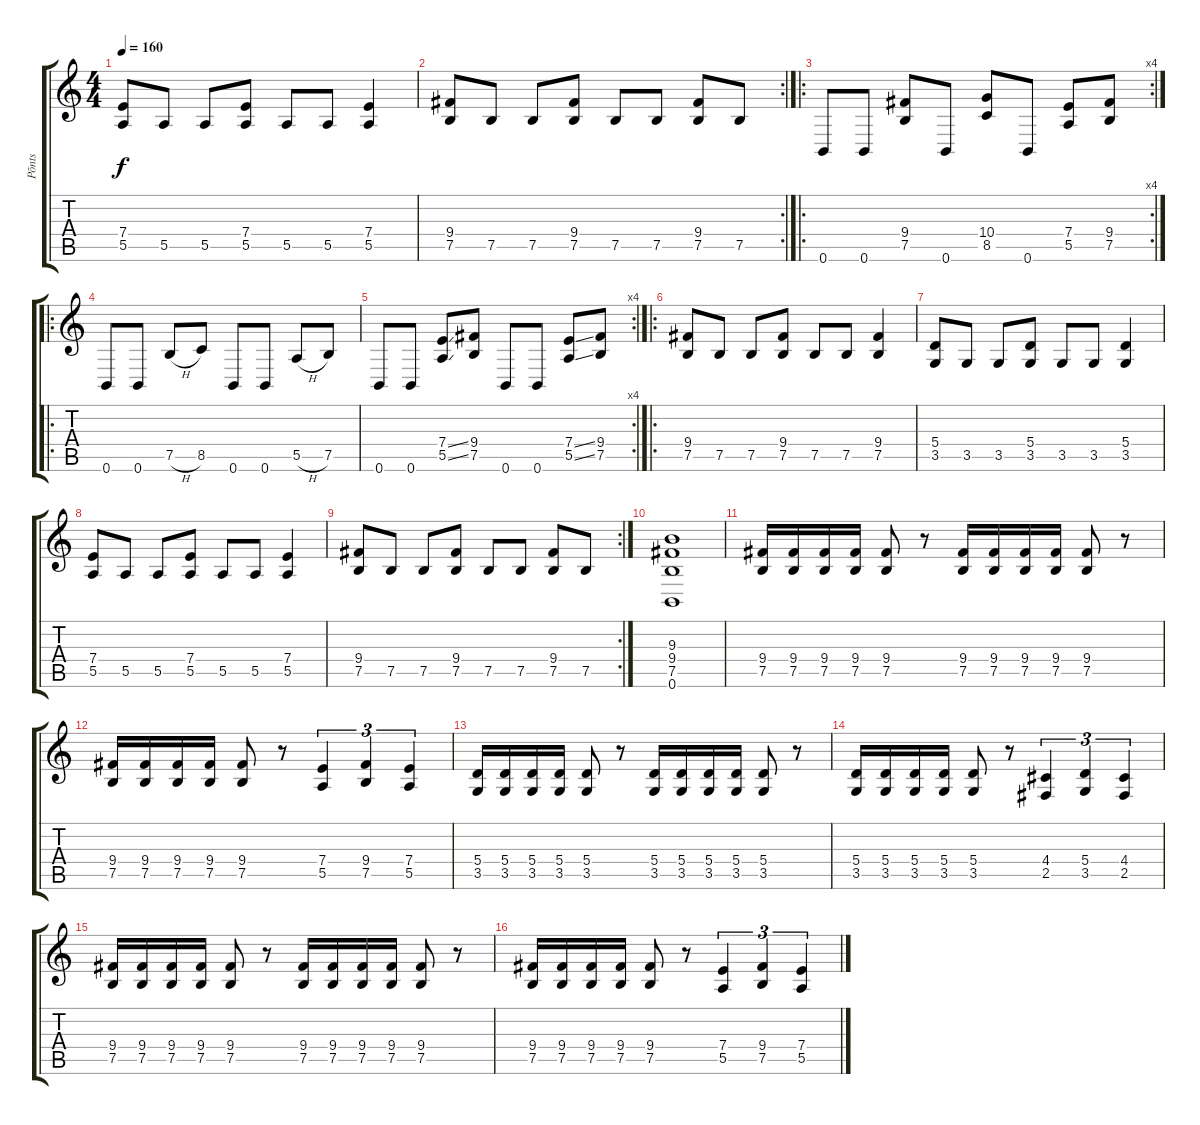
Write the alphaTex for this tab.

\track ("Põnts" "Põnts") {instrument distortionguitar}
\staff {score tabs}
\tuning (B3 Gb3 D3 A2 E2 B1) {hide}
\ts (4 4)
\tempo 160
\clef g2
\ks c
(7.4 5.5).8{dy f} 5.5.8 5.5.8 (7.4 5.5).8 5.5.8 5.5.8 (7.4 5.5).4 |
\rc 2
(9.4 7.5).8 7.5.8 7.5.8 (9.4 7.5).8 7.5.8 7.5.8 (9.4 7.5).8 7.5.8 |
\ro
\rc 4
0.6.8 0.6.8 (9.4 7.5).8 0.6.8 (10.4 8.5).8 0.6.8 (7.4 5.5).8 (9.4 7.5).8 |
\ro
0.6.8 0.6.8 7.5{h}.8 8.5.8 0.6.8 0.6.8 5.5{h}.8 7.5.8 |
\rc 4
0.6.8 0.6.8 (7.4{ss} 5.5{ss}).8 (9.4 7.5).8 0.6.8 0.6.8 (7.4{ss} 5.5{ss}).8 (9.4 7.5).8 |
\ro
(9.4 7.5).8 7.5.8 7.5.8 (9.4 7.5).8 7.5.8 7.5.8 (9.4 7.5).4 |
(5.4 3.5).8 3.5.8 3.5.8 (5.4 3.5).8 3.5.8 3.5.8 (5.4 3.5).4 |
(7.4 5.5).8 5.5.8 5.5.8 (7.4 5.5).8 5.5.8 5.5.8 (7.4 5.5).4 |
\rc 2
(9.4 7.5).8 7.5.8 7.5.8 (9.4 7.5).8 7.5.8 7.5.8 (9.4 7.5).8 7.5.8 |
(9.3 9.4 7.5 0.6).1{volume 12} |
(9.4 7.5).16 (9.4 7.5).16 (9.4 7.5).16 (9.4 7.5).16 (9.4 7.5).8 r.8 (9.4 7.5).16 (9.4 7.5).16 (9.4 7.5).16 (9.4 7.5).16 (9.4 7.5).8 r.8 |
(9.4 7.5).16 (9.4 7.5).16 (9.4 7.5).16 (9.4 7.5).16 (9.4 7.5).8 r.8 (7.4 5.5).4{tu (3 2)} (9.4 7.5).4{tu (3 2)} (7.4 5.5).4{tu (3 2)} |
(5.4 3.5).16 (5.4 3.5).16 (5.4 3.5).16 (5.4 3.5).16 (5.4 3.5).8 r.8 (5.4 3.5).16 (5.4 3.5).16 (5.4 3.5).16 (5.4 3.5).16 (5.4 3.5).8 r.8 |
(5.4 3.5).16 (5.4 3.5).16 (5.4 3.5).16 (5.4 3.5).16 (5.4 3.5).8 r.8 (4.4 2.5).4{tu (3 2)} (5.4 3.5).4{tu (3 2)} (4.4 2.5).4{tu (3 2)} |
(9.4 7.5).16 (9.4 7.5).16 (9.4 7.5).16 (9.4 7.5).16 (9.4 7.5).8 r.8 (9.4 7.5).16 (9.4 7.5).16 (9.4 7.5).16 (9.4 7.5).16 (9.4 7.5).8 r.8 |
(9.4 7.5).16 (9.4 7.5).16 (9.4 7.5).16 (9.4 7.5).16 (9.4 7.5).8 r.8 (7.4 5.5).4{tu (3 2)} (9.4 7.5).4{tu (3 2)} (7.4 5.5).4{tu (3 2)}
